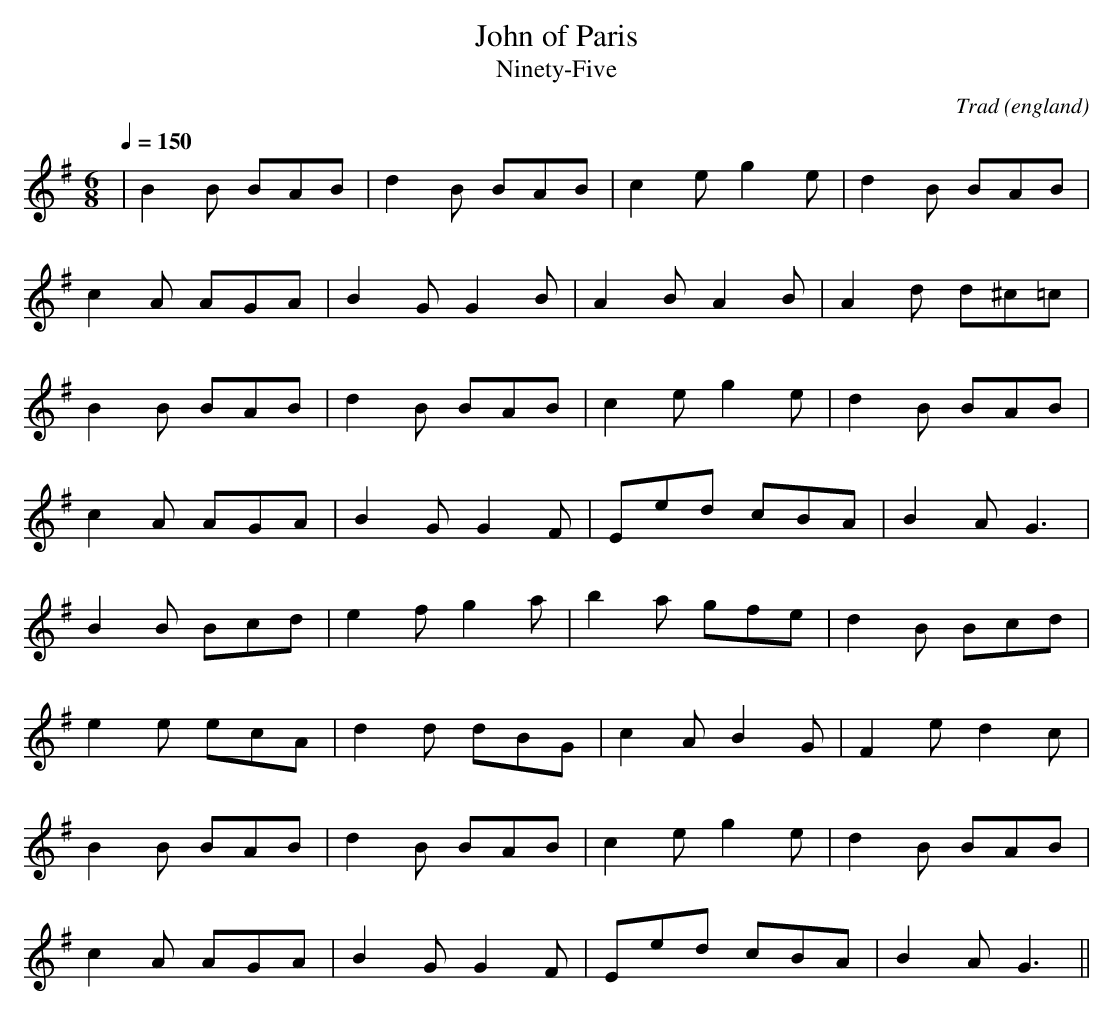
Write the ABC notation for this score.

X:1
T:John of Paris
T:Ninety-Five
O:england
M:6/8
L:1/8
Q:1/4=150
C:Trad
K:G
|B2 B BAB | d2 B BAB |c2 e g2 e |d2 B BAB|
c2 A AGA |B2 G G2 B | A2 B A2 B | A2 d d^c=c |
B2 B BAB |d2 B BAB | c2 e g2 e| d2 B BAB |
c2 A AGA | B2 G G2 F|Eed cBA | B2 A G3 |
B2 B Bcd | e2 f g2 a | b2 a gfe|d2 B Bcd |
e2 e ecA | d2 d dBG| c2 A B2 G | F2 e d2 c |
B2 B BAB | d2 B BAB | c2 e g2 e | d2 B BAB |
c2 A AGA | B2 G G2 F | Eed cBA | B2 A G3||
